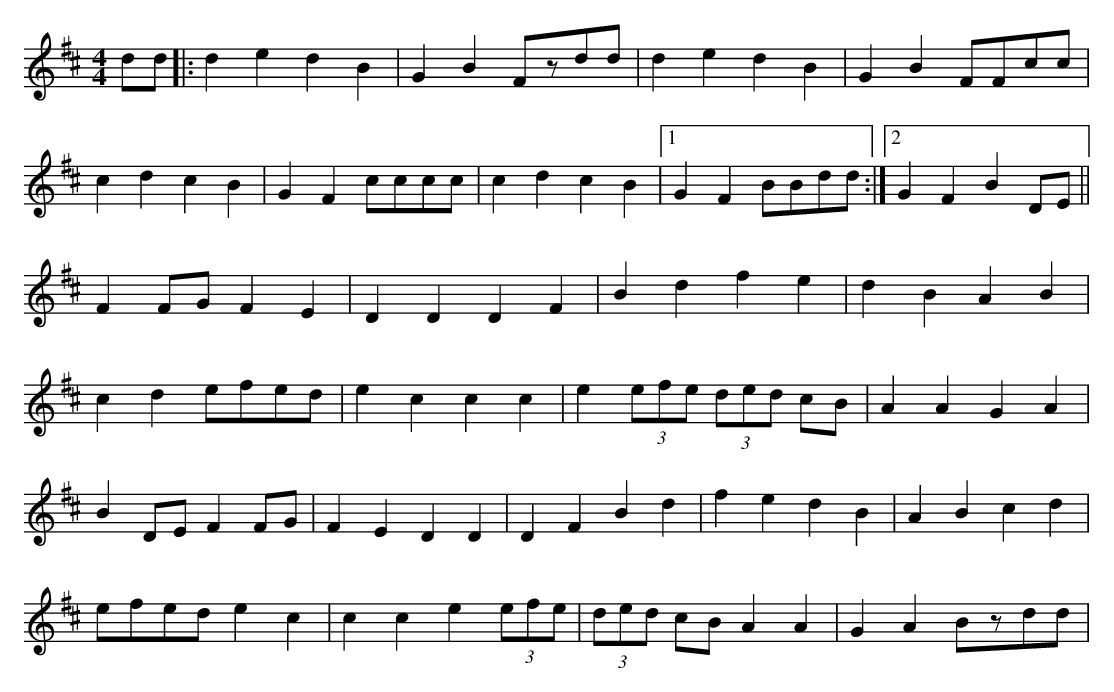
X:1
M:4/4
K:D
dd|:d2e2 d2B2|G2B2 Fzdd|d2e2 d2B2|G2B2 FFcc|
c2d2 c2B2|G2F2 cccc|c2d2 c2B2|1 G2F2 BBdd:|2 G2F2 B2DE||
F2FG F2E2|D2D2 D2F2|B2d2 f2e2|d2B2 A2B2|
c2d2 efed|e2c2 c2c2|e2 (3efe (3ded cB|A2A2 G2A2|
B2 DE F2FG|F2E2 D2D2|D2F2 B2d2|f2e2 d2B2|A2B2 c2d2|
efed e2c2|c2c2 e2 (3efe|(3ded cB A2A2|G2A2 Bzdd|
